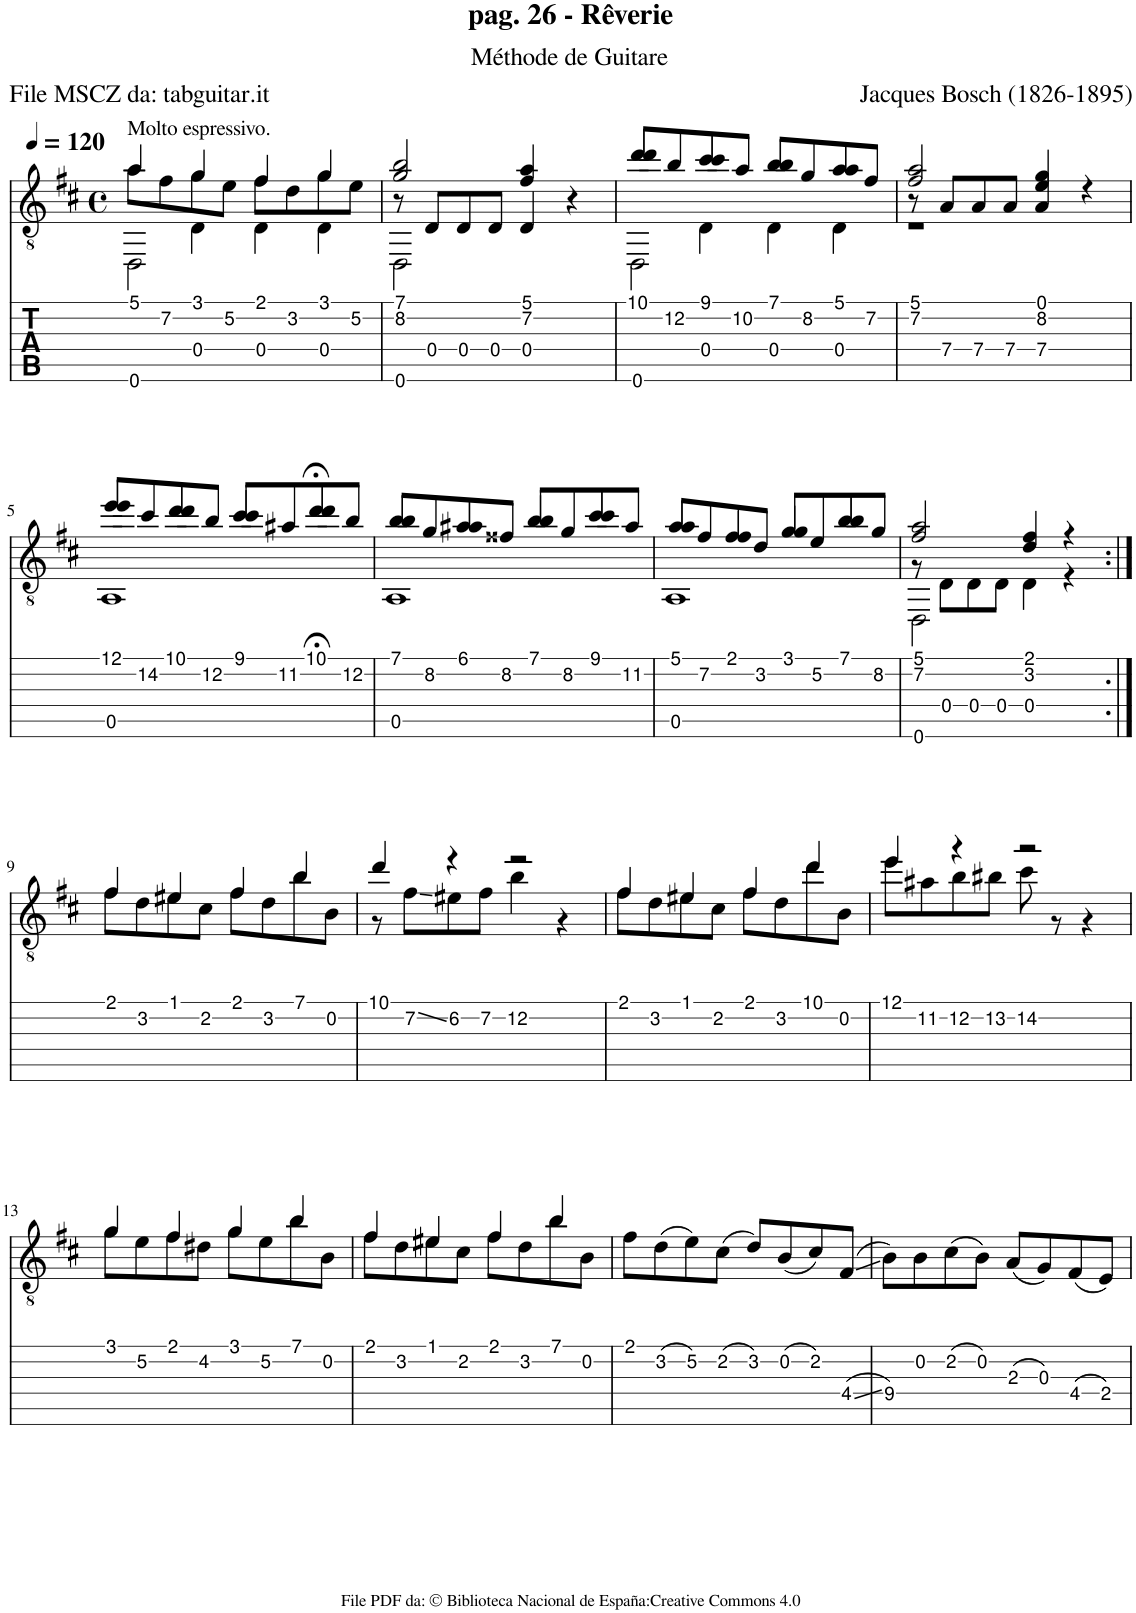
**kern	**kern
*part1	*part1
*staff2	*staff1
*I"Guitar	*
*I'Guit.	*
*stria6	*
*	*clefGv2
*k[f#c#]	*k[f#c#]
*M4/4	*M4/4
*met(c)	*met(c)
*MM120	*MM120
=1	=1
*^	*^
*	*^	*	*^
*	*	*^	*	*	*^
!	!	!	!	!LO:TX:a:t=Molto espressivo.	!	!	!
4a	4ryy	8aL	2DD	4a/	4ryy	8a\L	2DD\
.	.	8f#J	.	.	.	8f#\	.
4g	4D	8gL	.	4g/	4D\	8g\	.
.	.	8eJ	.	.	.	8e\J	.
4f#	4D	8f#L	2ryy	4f#/	4D\	8f#\L	2ryy
.	.	8dJ	.	.	.	8d\	.
4g	4D	8gL	.	4g/	4D\	8g\	.
.	.	8eJ	.	.	.	8e\J	.
*	*	*v	*v	*	*	*	*
*	*	*	*	*	*v	*v
=2	=2	=2	=2	=2	=2
2g 2b	8r	2DD	2g/ 2b/	8r	2DD\
.	8D	.	.	8D/L	.
.	8DL	.	.	8D/	.
.	8DJ	.	.	8D/J	.
4f# 4a	4D	2ryy	4f#/ 4a/	4D/	2ryy
4r	4ryy	.	4r	4ryy	.
=3	=3	=3	=3	=3	=3
*	*	*^	*	*	*^
4dd	4ryy	8ddL	2DD	4dd/	4ryy	8dd/L	2DD\
.	.	8bJ	.	.	.	8b/	.
4cc#	4D	8cc#L	.	4cc#/	4D\	8cc#/	.
.	.	8aJ	.	.	.	8a/J	.
4b	4D	8bL	2ryy	4b/	4D\	8b/L	2ryy
.	.	8gJ	.	.	.	8g/	.
4a	4D	8aL	.	4a/	4D\	8a/	.
.	.	8f#J	.	.	.	8f#/J	.
*	*	*v	*v	*	*	*	*
*	*	*	*	*	*v	*v
=4	=4	=4	=4	=4	=4
2f# 2a	8r	1r	2f#/ 2a/	8r	1r
.	8A	.	.	8A/L	.
.	8AL	.	.	8A/	.
.	8AJ	.	.	8A/J	.
4g 4e	4A	.	4e/ 4g/	4A/	.
4r	4ryy	.	4r	4ryy	.
!!LO:LB:g=z	!!	!!
=5	=5	=5	=5	=5	=5
4ee	8eeL	1AA	4ee/	8ee/L	1AA
.	8cc#J	.	.	8cc#/	.
4dd	8ddL	.	4dd/	8dd/	.
.	8bJ	.	.	8b/J	.
4cc#	8cc#L	.	4cc#/	8cc#/L	.
.	8a#J	.	.	8a#X/	.
4dd;<	8ddL	.	4dd;</	8dd/	.
.	8bJ	.	.	8b/J	.
=6	=6	=6	=6	=6	=6
4b	8bL	1AA	4b/	8b/L	1AA
.	8gJ	.	.	8g/	.
4a#	8a#L	.	4a#X/	8a#/	.
.	8f##J	.	.	8f##X/J	.
4b	8bL	.	4b/	8b/L	.
.	8gJ	.	.	8g/	.
4cc#	8cc#L	.	4cc#/	8cc#/	.
.	8a#J	.	.	8a#/J	.
=7	=7	=7	=7	=7	=7
4a	8aL	1AA	4a/	8a/L	1AA
.	8f#J	.	.	8f#/	.
4f#	8f#L	.	4f#/	8f#/	.
.	8dJ	.	.	8d/J	.
4g	8gL	.	4g/	8g/L	.
.	8eJ	.	.	8e/	.
4b	8bL	.	4b/	8b/	.
.	8gJ	.	.	8g/J	.
=8	=8	=8	=8	=8	=8
2f# 2a	8r	2DD	2f#/ 2a/	8r	2DD\
.	8D	.	.	8D\L	.
.	8DL	.	.	8D\	.
.	8DJ	.	.	8D\J	.
4d 4f#	4D	2ryy	4d/ 4f#/	4D\	2ryy
4r	4r	.	4r	4r	.
*	*v	*v	*	*	*
*	*	*	*v	*v
!!LO:LB:g=z
=9:|!	=9:|!	=9:|!	=9:|!
4f#	8f#L	4f#/	8f#\L
.	8dJ	.	8d\
4e#	8e#L	4e#X/	8e#\
.	8c#J	.	8c#\J
4f#	8f#L	4f#/	8f#\L
.	8dJ	.	8d\
4b	8bL	4b/	8b\
.	8BJ	.	8B\J
=10	=10	=10	=10
4dd	8r	4dd/	8r
.	8f#	.	8f#\L
4r	8e#L	4r	8e#X\
.	8f#J	.	8f#\J
2r	4b	2r	4b\
.	4r	.	4r
=11	=11	=11	=11
4f#	8f#L	4f#/	8f#\L
.	8dJ	.	8d\
4e#X	8e#L	4e#X/	8e#\
.	8c#J	.	8c#\J
4f#	8f#L	4f#/	8f#\L
.	8dJ	.	8d\
4dd	8ddL	4dd/	8dd\
.	8BJ	.	8B\J
=12	=12	=12	=12
4ee	8eeL	4ee/	8ee\L
.	8a#J	.	8a#X\
4r	8bL	4r	8b\
.	8b#J	.	8b#X\J
2r	8cc#	2r	8cc#\
.	8r	.	8r
.	4r	.	4r
!!LO:LB:g=z	!!
=13	=13	=13	=13
4g	8gL	4g/	8g\L
.	8eJ	.	8e\
4f#	8f#L	4f#/	8f#\
.	8d#J	.	8d#X\J
4g	8gL	4g/	8g\L
.	8eJ	.	8e\
4b	8bL	4b/	8b\
.	8BJ	.	8B\J
=14	=14	=14	=14
4f#	8f#L	4f#/	8f#\L
.	8dJ	.	8d\
4e#X	8e#L	4e#X/	8e#\
.	8c#J	.	8c#\J
4f#	8f#L	4f#/	8f#\L
.	8dJ	.	8d\
4b	8bL	4b/	8b\
.	8BJ	.	8B\J
*v	*v	*	*
*	*v	*v
=15	=15
8f#L	8f#\L
8dJ	(8d\
8eL	8e\)
8c#J	(8c#\J
8dL	8d/L)
8BJ	(8B/
8c#L	8c#/)
8F#J	(8F#/J
=16	=16
8BL	8B\L)
8BJ	8B\
8c#L	(8c#\
8BJ	8B\J)
8AL	(8A/L
8GJ	8G/)
8F#L	(8F#/
8EJ	8E/J)
=	=
*-	*-
